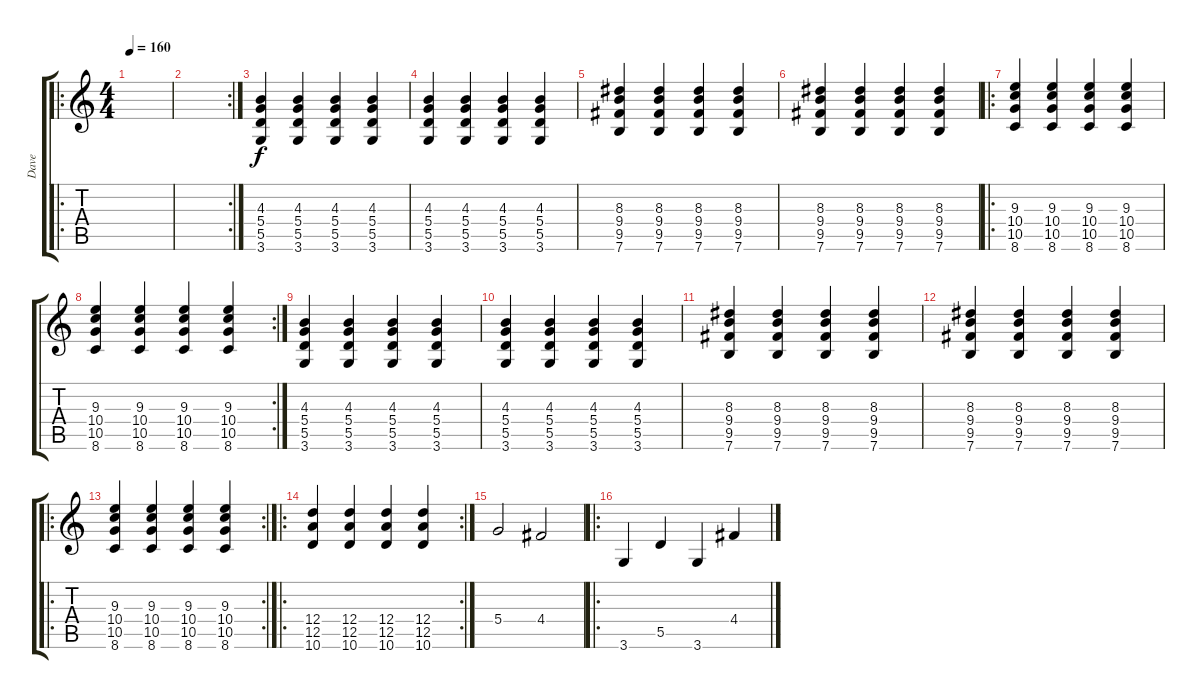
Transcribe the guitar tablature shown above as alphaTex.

\track ("Dave" "Dave") {instrument acousticguitarsteel}
\staff {score tabs}
\tuning (E4 B3 G3 D3 A2 E2) {hide}
\ro
\ts (4 4)
\tempo 160
\clef g2
\ks c
|
\rc 2
|
(4.3 5.4 5.5 3.6).4 (4.3 5.4 5.5 3.6).4 (4.3 5.4 5.5 3.6).4 (4.3 5.4 5.5 3.6).4 |
(4.3 5.4 5.5 3.6).4 (4.3 5.4 5.5 3.6).4 (4.3 5.4 5.5 3.6).4 (4.3 5.4 5.5 3.6).4 |
(8.3 9.4 9.5 7.6).4 (8.3 9.4 9.5 7.6).4 (8.3 9.4 9.5 7.6).4 (8.3 9.4 9.5 7.6).4 |
(8.3 9.4 9.5 7.6).4 (8.3 9.4 9.5 7.6).4 (8.3 9.4 9.5 7.6).4 (8.3 9.4 9.5 7.6).4 |
\ro
(9.3 10.4 10.5 8.6).4 (9.3 10.4 10.5 8.6).4 (9.3 10.4 10.5 8.6).4 (9.3 10.4 10.5 8.6).4 |
\rc 2
(9.3 10.4 10.5 8.6).4 (9.3 10.4 10.5 8.6).4 (9.3 10.4 10.5 8.6).4 (9.3 10.4 10.5 8.6).4 |
(4.3 5.4 5.5 3.6).4 (4.3 5.4 5.5 3.6).4 (4.3 5.4 5.5 3.6).4 (4.3 5.4 5.5 3.6).4 |
(4.3 5.4 5.5 3.6).4 (4.3 5.4 5.5 3.6).4 (4.3 5.4 5.5 3.6).4 (4.3 5.4 5.5 3.6).4 |
(8.3 9.4 9.5 7.6).4 (8.3 9.4 9.5 7.6).4 (8.3 9.4 9.5 7.6).4 (8.3 9.4 9.5 7.6).4 |
(8.3 9.4 9.5 7.6).4 (8.3 9.4 9.5 7.6).4 (8.3 9.4 9.5 7.6).4 (8.3 9.4 9.5 7.6).4 |
\ro
\rc 2
(9.3 10.4 10.5 8.6).4 (9.3 10.4 10.5 8.6).4 (9.3 10.4 10.5 8.6).4 (9.3 10.4 10.5 8.6).4 |
\ro
\rc 2
(12.4 12.5 10.6).4 (12.4 12.5 10.6).4 (12.4 12.5 10.6).4 (12.4 12.5 10.6).4 |
5.4.2 4.4.2 |
\ro
3.6.4 5.5.4 3.6.4 4.4.4
